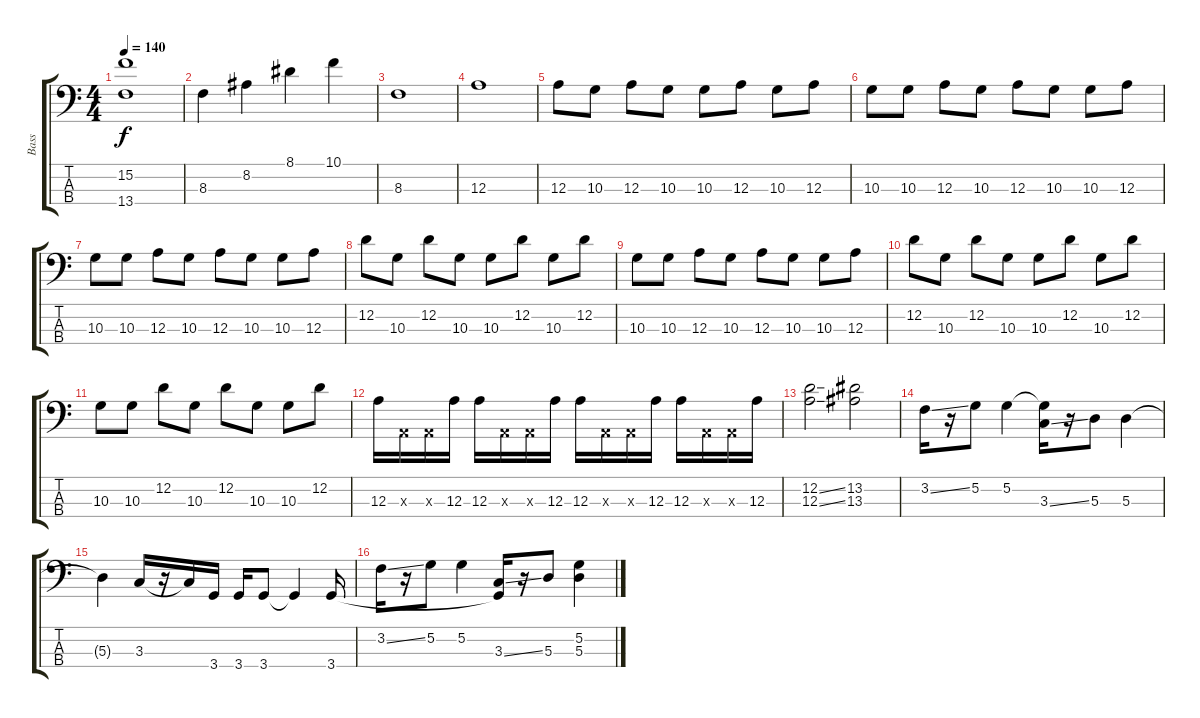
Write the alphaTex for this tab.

\track ("Bass" "Bass") {instrument electricbasspick}
\staff {score tabs}
\tuning (G2 D2 A1 E1) {hide}
\ts (4 4)
\tempo 140
\clef f4
\ks c
(15.2 13.4).1{dy f} |
8.3.4 8.2.4 8.1.4 10.1.4 |
8.3.1 |
12.3.1 |
12.3.8 10.3.8 12.3.8 10.3.8 10.3.8 12.3.8 10.3.8 12.3.8 |
10.3.8 10.3.8 12.3.8 10.3.8 12.3.8 10.3.8 10.3.8 12.3.8 |
10.3.8 10.3.8 12.3.8 10.3.8 12.3.8 10.3.8 10.3.8 12.3.8 |
12.2.8 10.3.8 12.2.8 10.3.8 10.3.8 12.2.8 10.3.8 12.2.8 |
10.3.8 10.3.8 12.3.8 10.3.8 12.3.8 10.3.8 10.3.8 12.3.8 |
12.2.8 10.3.8 12.2.8 10.3.8 10.3.8 12.2.8 10.3.8 12.2.8 |
10.3.8 10.3.8 12.2.8 10.3.8 12.2.8 10.3.8 10.3.8 12.2.8 |
12.3.16 0.3{x}.16 0.3{x}.16 12.3.16 12.3.16 0.3{x}.16 0.3{x}.16 12.3.16 12.3.16 0.3{x}.16 0.3{x}.16 12.3.16 12.3.16 0.3{x}.16 0.3{x}.16 12.3.16 |
(12.2{ss} 12.3{ss}).2 (13.2 13.3).2 |
3.2{ss}.16 r.16 5.2.8 5.2.4 (5.2{t} 3.3{ss}).16 r.16 5.3.8 5.3.4 |
5.3{t}.4 3.3.16 r.16 3.3{t}.16 3.4.16 3.4.16 3.4.8 3.4{t}.4 3.4.16 |
3.2{ss}.16 r.16 5.2.8 5.2.4 (3.3{ss} 3.4{t}).16 r.16 5.3.8 (5.2{ss} 5.3{ss}).4
